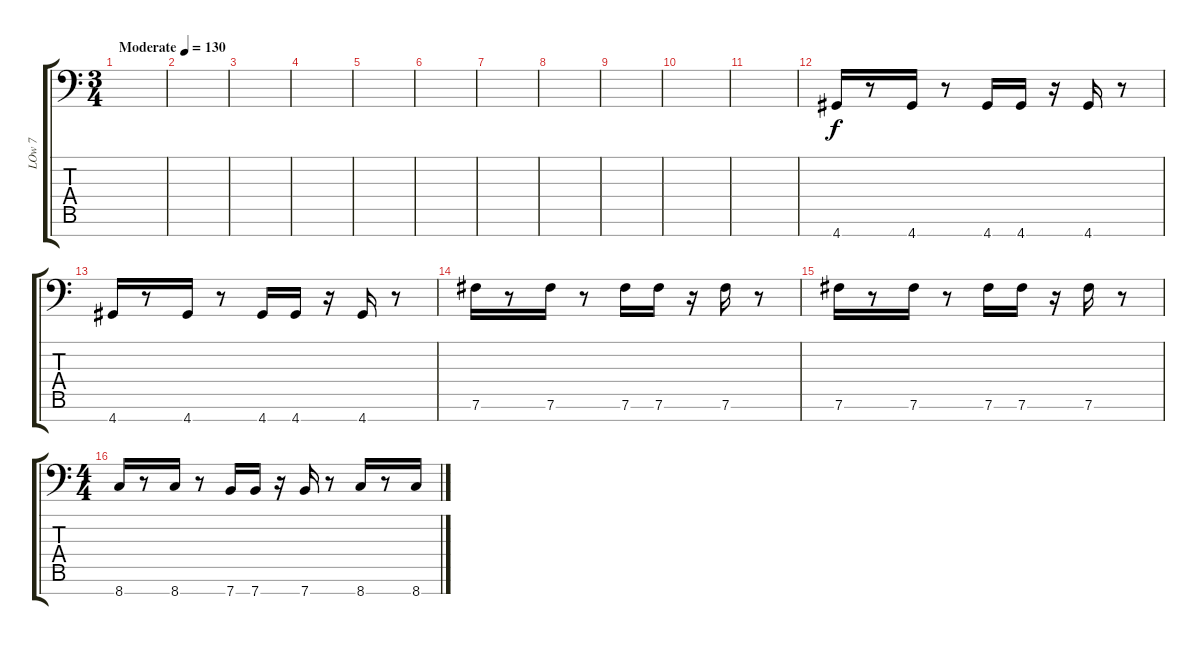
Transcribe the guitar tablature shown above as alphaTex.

\track ("LOw 7" "LOw 7") {instrument distortionguitar}
\staff {score tabs}
\tuning (B3 G3 D3 A2 E2 B1 E1) {hide}
\ts (3 4)
\tempo (130 "Moderate")
\clef f4
\ks c
|
|
|
|
|
|
|
|
|
|
|
4.7.16 r.8 4.7.16 r.8 4.7.16 4.7.16 r.16 4.7.16 r.8 |
4.7.16 r.8 4.7.16 r.8 4.7.16 4.7.16 r.16 4.7.16 r.8 |
7.6.16 r.8 7.6.16 r.8 7.6.16 7.6.16 r.16 7.6.16 r.8 |
7.6.16 r.8 7.6.16 r.8 7.6.16 7.6.16 r.16 7.6.16 r.8 |
\ts (4 4)
8.7.16 r.8 8.7.16 r.8 7.7.16 7.7.16 r.16 7.7.16 r.8 8.7.16 r.8 8.7.16
